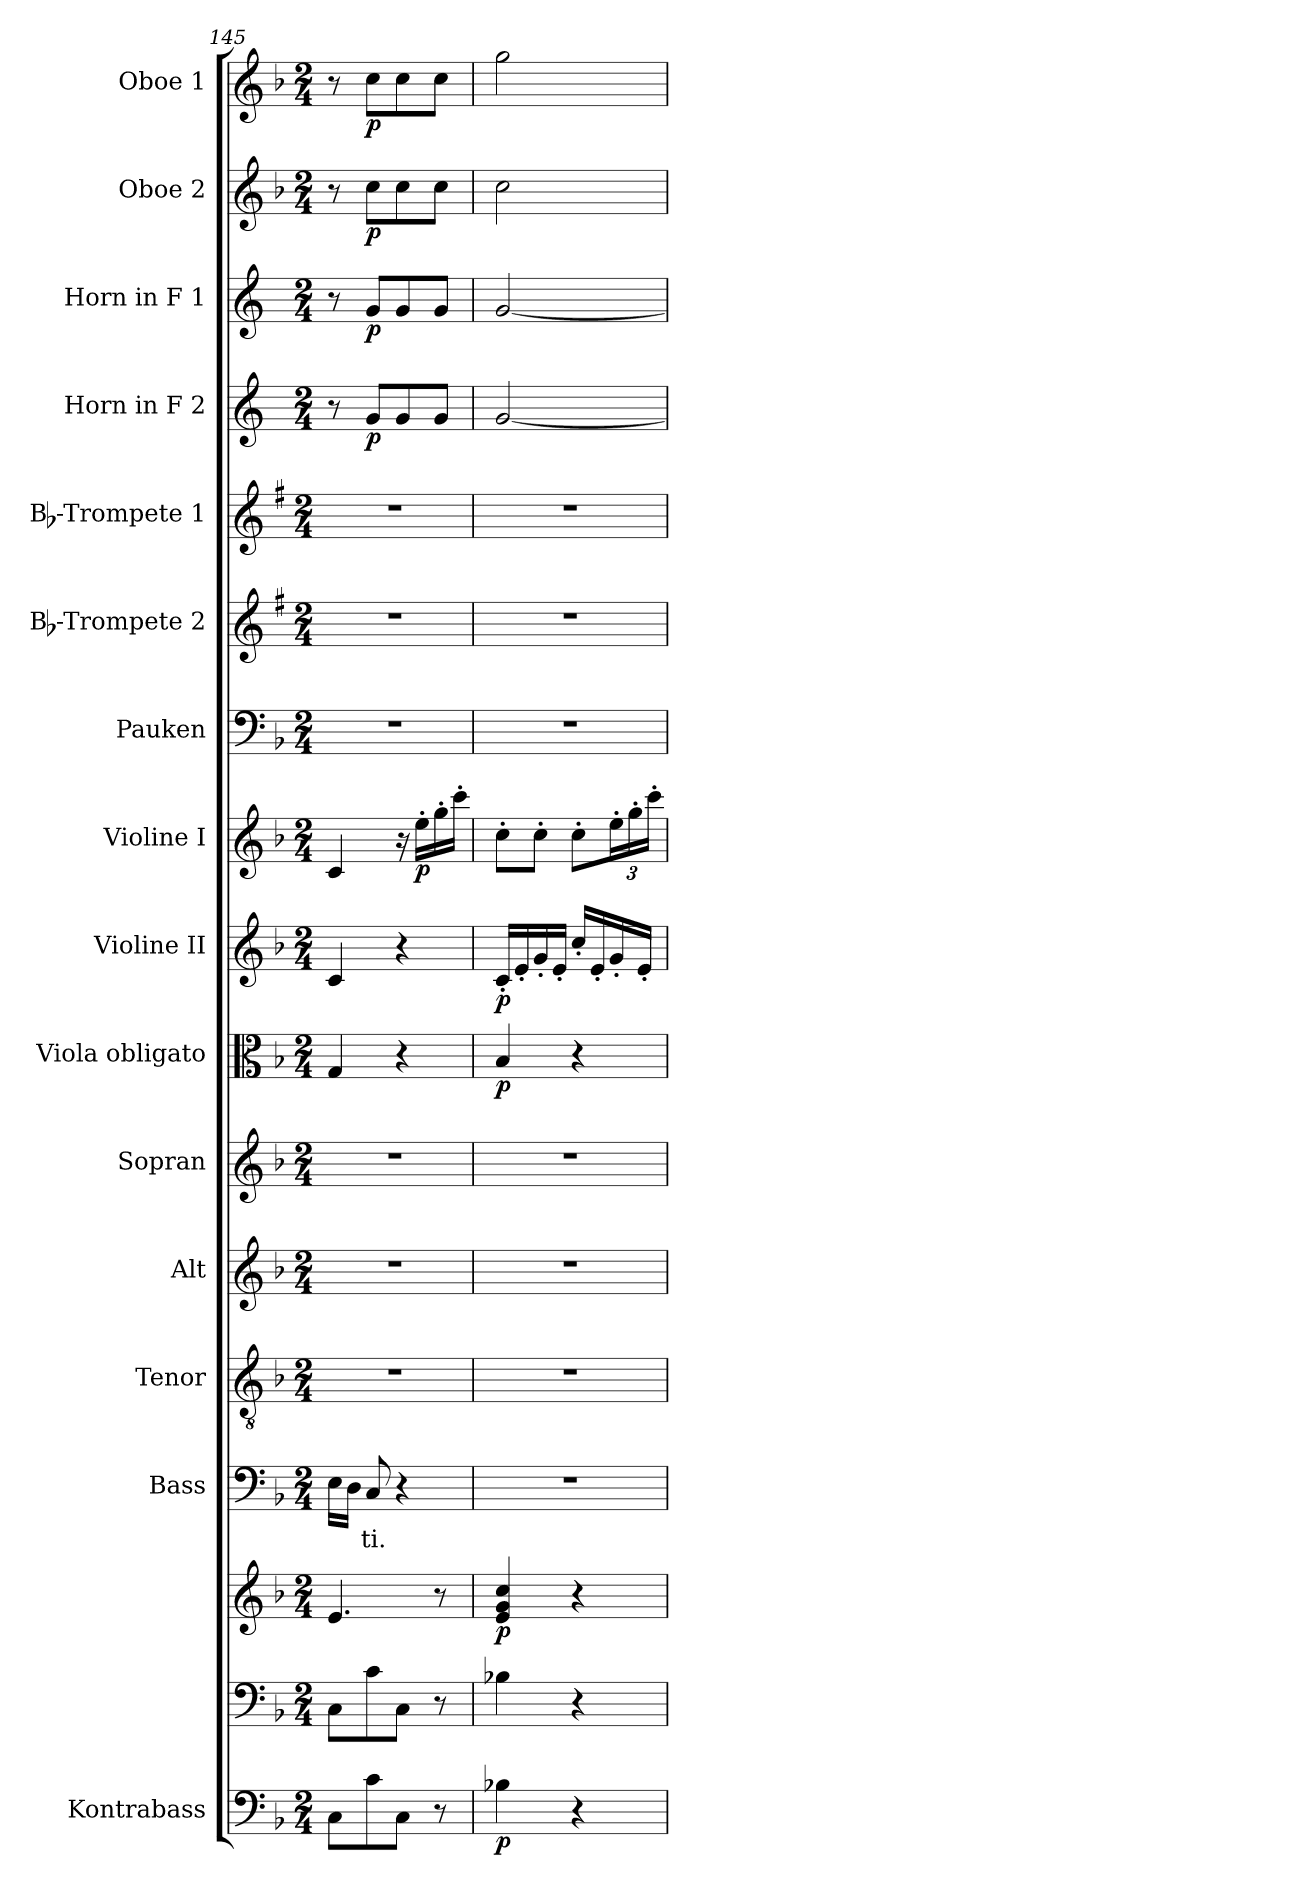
**kern	**dynam	**kern	**kern	**dynam	**kern	**text	**kern	**kern	**kern	**kern	**dynam	**kern	**dynam	**kern	**dynam	**kern	**kern	**kern	**kern	**dynam	**kern	**dynam	**kern	**dynam	**kern	**dynam
*part16	*part16	*part15	*part15	*part15	*part14	*part14	*part13	*part12	*part11	*part10	*part10	*part9	*part9	*part8	*part8	*part7	*part6	*part5	*part4	*part4	*part3	*part3	*part2	*part2	*part1	*part1
*staff17	*staff17	*staff16	*staff15	*staff15/16	*staff14	*staff14	*staff13	*staff12	*staff11	*staff10	*staff10	*staff9	*staff9	*staff8	*staff8	*staff7	*staff6	*staff5	*staff4	*staff4	*staff3	*staff3	*staff2	*staff2	*staff1	*staff1
*I"Kontrabass	*	*	*	*	*I"Bass	*	*I"Tenor	*I"Alt	*I"Sopran	*I"Viola obligato	*	*I"Violine II	*	*I"Violine I	*	*I"Pauken	*I"Bb-Trompete 2	*I"Bb-Trompete 1	*I"Horn in F 2	*	*I"Horn in F 1	*	*I"Oboe 2	*	*I"Oboe 1	*
*I'Kb.	*	*	*	*	*I'B.	*	*I'T.	*I'A.	*I'S.	*I'Vla.	*	*I'Vl. II	*	*I'Vl. I	*	*I'Pk.	*I'Bb Trp. 2	*I'Bb Trp. 1	*	*	*	*	*I'Ob. 2	*	*I'Ob. 1	*
*clefF4	*	*clefF4	*clefG2	*	*clefF4	*	*clefGv2	*clefG2	*clefG2	*clefC3	*	*clefG2	*	*clefG2	*	*clefF4	*clefG2	*clefG2	*clefG2	*	*clefG2	*	*clefG2	*	*clefG2	*
*ITrd7c12	*	*	*	*	*	*	*	*	*	*	*	*	*	*	*	*	*ITrd1c2	*ITrd1c2	*ITrd4c7	*	*ITrd4c7	*	*	*	*	*
*k[b-]	*	*k[b-]	*k[b-]	*	*k[b-]	*	*k[b-]	*k[b-]	*k[b-]	*k[b-]	*	*k[b-]	*	*k[b-]	*	*k[b-]	*k[b-]	*k[b-]	*k[b-]	*	*k[b-]	*	*k[b-]	*	*k[b-]	*
*F:	*	*F:	*F:	*	*F:	*	*F:	*F:	*F:	*F:	*	*F:	*	*F:	*	*F:	*F:	*F:	*F:	*	*F:	*	*F:	*	*F:	*
*M2/4	*	*M2/4	*M2/4	*	*M2/4	*	*M2/4	*M2/4	*M2/4	*M2/4	*	*M2/4	*	*M2/4	*	*M2/4	*M2/4	*M2/4	*M2/4	*	*M2/4	*	*M2/4	*	*M2/4	*
=145	=145	=145	=145	=145	=145	=145	=145	=145	=145	=145	=145	=145	=145	=145	=145	=145	=145	=145	=145	=145	=145	=145	=145	=145	=145	=145
8CC\L	.	8C\L	4.e/	.	16E\LL	.	2r	2r	2r	4G/	.	4c/	.	4c/	.	2r	2r	2r	8r	.	8r	.	8r	.	8r	.
.	.	.	.	.	16D\JJ	.	.	.	.	.	.	.	.	.	.	.	.	.	.	.	.	.	.	.	.	.
!	!	!	!	!	!	!LO:LY:b	!	!	!	!	!	!	!	!	!	!	!	!	!	!LO:DY:b	!	!LO:DY:b	!	!LO:DY:b	!	!LO:DY:b
8C\	.	8c\	.	.	8C/	-ti.	.	.	.	.	.	.	.	.	.	.	.	.	8c/L	p	8c/L	p	8cc\L	p	8cc\L	p
8CC\J	.	8C\J	.	.	4r	.	.	.	.	4r	.	4r	.	16r	.	.	.	.	8c/	.	8c/	.	8cc\	.	8cc\	.
!	!	!	!	!	!	!	!	!	!	!	!	!	!	!	!LO:DY:b	!	!	!	!	!	!	!	!	!	!	!
.	.	.	.	.	.	.	.	.	.	.	.	.	.	16ee'>\LL	p	.	.	.	.	.	.	.	.	.	.	.
8r	.	8r	8r	.	.	.	.	.	.	.	.	.	.	16gg'>\	.	.	.	.	8c/J	.	8c/J	.	8cc\J	.	8cc\J	.
.	.	.	.	.	.	.	.	.	.	.	.	.	.	16ccc'>\JJ	.	.	.	.	.	.	.	.	.	.	.	.
=146	=146	=146	=146	=146	=146	=146	=146	=146	=146	=146	=146	=146	=146	=146	=146	=146	=146	=146	=146	=146	=146	=146	=146	=146	=146	=146
!	!LO:DY:b	!	!	!LO:DY:b	!	!	!	!	!	!	!LO:DY:b	!	!LO:DY:b	!	!	!	!	!	!	!	!	!	!	!	!	!
4BB-X\	p	4B-X\	4e/ 4g/ 4cc/	p	2r	.	2r	2r	2r	4B-/	p	16c'</LL	p	8cc'>\L	.	2r	2r	2r	[2c/	.	[2c/	.	2cc\	.	2gg\	.
.	.	.	.	.	.	.	.	.	.	.	.	16e'</	.	.	.	.	.	.	.	.	.	.	.	.	.	.
.	.	.	.	.	.	.	.	.	.	.	.	16g'</	.	8cc'>\J	.	.	.	.	.	.	.	.	.	.	.	.
.	.	.	.	.	.	.	.	.	.	.	.	16e'</JJ	.	.	.	.	.	.	.	.	.	.	.	.	.	.
4r	.	4r	4r	.	.	.	.	.	.	4r	.	16cc'</LL	.	8cc'>\L	.	.	.	.	.	.	.	.	.	.	.	.
.	.	.	.	.	.	.	.	.	.	.	.	16e'</	.	.	.	.	.	.	.	.	.	.	.	.	.	.
*	*	*	*	*	*	*	*	*	*	*	*	*	*	*Xbrackettup	*	*	*	*	*	*	*	*	*	*	*	*
.	.	.	.	.	.	.	.	.	.	.	.	16g'</	.	24ee'>\L	.	.	.	.	.	.	.	.	.	.	.	.
.	.	.	.	.	.	.	.	.	.	.	.	.	.	24gg'>\	.	.	.	.	.	.	.	.	.	.	.	.
.	.	.	.	.	.	.	.	.	.	.	.	16e'</JJ	.	.	.	.	.	.	.	.	.	.	.	.	.	.
.	.	.	.	.	.	.	.	.	.	.	.	.	.	24ccc'>\JJ	.	.	.	.	.	.	.	.	.	.	.	.
=	=	=	=	=	=	=	=	=	=	=	=	=	=	=	=	=	=	=	=	=	=	=	=	=	=	=
*-	*-	*-	*-	*-	*-	*-	*-	*-	*-	*-	*-	*-	*-	*-	*-	*-	*-	*-	*-	*-	*-	*-	*-	*-	*-	*-
